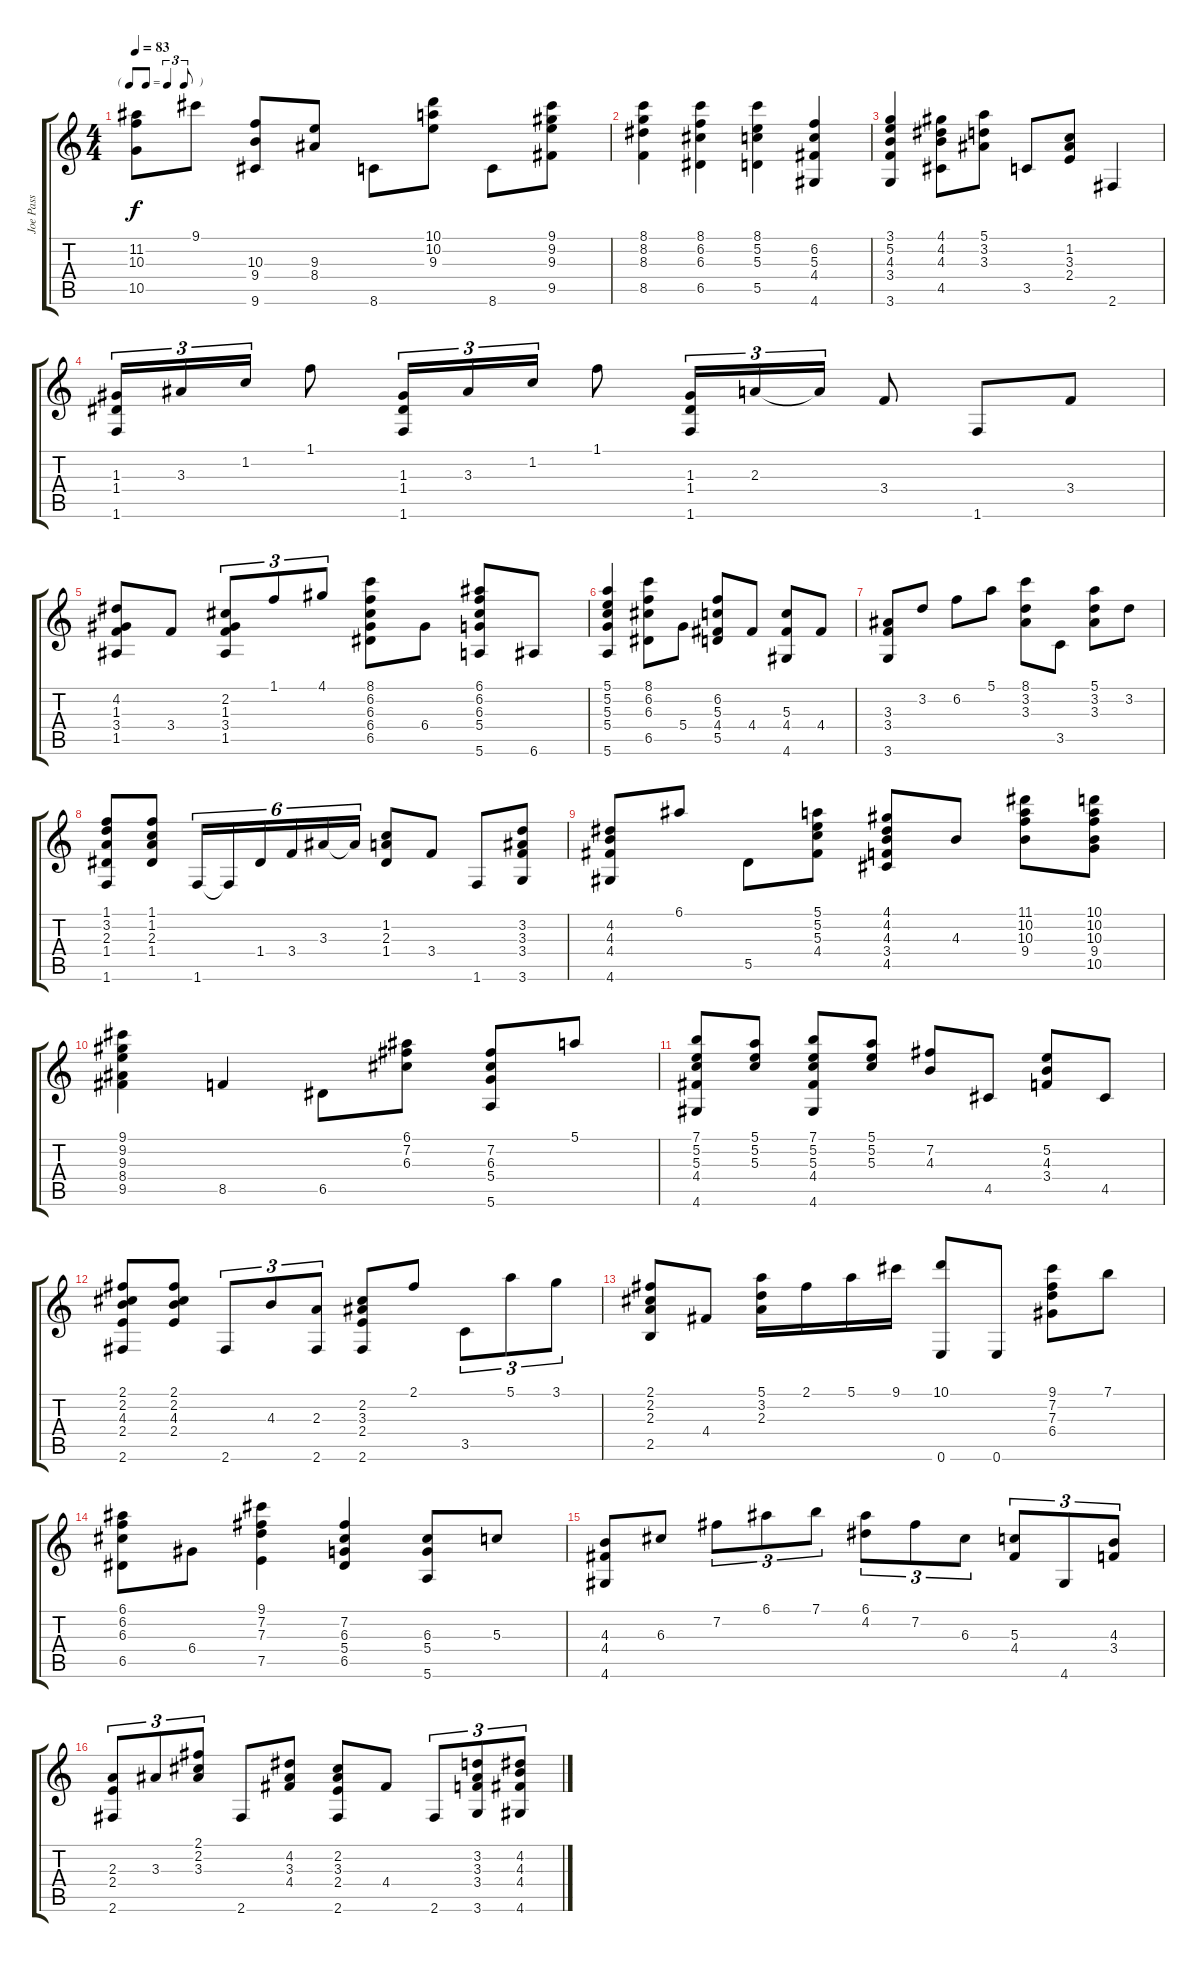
\track ("Joe Pass" "Joe Pass") {instrument electricguitarjazz}
\staff {score tabs}
\tuning (E4 B3 G3 D3 A2 E2) {hide}
\ts (4 4)
\tf triplet8th
\tempo 83
\clef g2
\ks c
(11.2 10.3 10.5).8{dy f} 9.1.8 (10.3 9.4 9.6).8 (9.3 8.4).8 8.6.8 (10.1 10.2 9.3).8 8.6.8 (9.1 9.2 9.3 9.5).8 |
(8.1 8.2 8.3 8.5).4 (8.1 6.2 6.3 6.5).4 (8.1 5.2 5.3 5.5).4 (6.2 5.3 4.4 4.6).4 |
(3.1 5.2 4.3 3.4 3.6).4 (4.1 4.2 4.3 4.5).8 (5.1 3.2 3.3).8 3.5.8 (1.2 3.3 2.4).8 2.6.4 |
(1.3 1.4 1.6).16{tu (3 2)} 3.3.16{tu (3 2)} 1.2.16{tu (3 2)} 1.1.8 (1.3 1.4 1.6).16{tu (3 2)} 3.3.16{tu (3 2)} 1.2.16{tu (3 2)} 1.1.8 (1.3 1.4 1.6).16{tu (3 2)} 2.3.16{tu (3 2)} 2.3{t}.16{tu (3 2)} 3.4.8 1.6.8 3.4.8 |
(4.2 1.3 3.4 1.5).8 3.4.8 (2.2 1.3 3.4 1.5).8{tu (3 2)} 1.1.8{tu (3 2)} 4.1.8{tu (3 2)} (8.1 6.2 6.3 6.4 6.5).8 6.4.8 (6.1 6.2 6.3 5.4 5.6).8 6.6.8 |
(5.1 5.2 5.3 5.4 5.6).4 (8.1 6.2 6.3 6.5).8 5.4.8 (6.2 5.3 4.4 5.5).8 4.4.8 (5.3 4.4 4.6).8 4.4.8 |
(3.3 3.4 3.6).8 3.2.8 6.2.8 5.1.8 (8.1 3.2 3.3).8 3.5.8 (5.1 3.2 3.3).8 3.2.8 |
(1.1 3.2 2.3 1.4 1.6).8 (1.1 1.2 2.3 1.4).8 1.6.16{tu (6 4)} 1.6{t}.16{tu (6 4)} 1.4.16{tu (6 4)} 3.4.16{tu (6 4)} 3.3.16{tu (6 4)} 3.3{t}.16{tu (6 4)} (1.2 2.3 1.4).8 3.4.8 1.6.8 (3.2 3.3 3.4 3.6).8 |
(4.2 4.3 4.4 4.6).8 6.1.8 5.5.8 (5.1 5.2 5.3 4.4).8 (4.1 4.2 4.3 3.4 4.5).8 4.3.8 (11.1 10.2 10.3 9.4).8 (10.1 10.2 10.3 9.4 10.5).8 |
(9.1 9.2 9.3 8.4 9.5).4 8.5.4 6.5.8 (6.1 7.2 6.3).8 (7.2 6.3 5.4 5.6).8 5.1.8 |
(7.1 5.2 5.3 4.4 4.6).8 (5.1 5.2 5.3).8 (7.1 5.2 5.3 4.4 4.6).8 (5.1 5.2 5.3).8 (7.2 4.3).8 4.5.8 (5.2 4.3 3.4).8 4.5.8 |
(2.1 2.2 4.3 2.4 2.6).8 (2.1 2.2 4.3 2.4).8 2.6.8{tu (3 2)} 4.3.8{tu (3 2)} (2.3 2.6).8{tu (3 2)} (2.2 3.3 2.4 2.6).8 2.1.8 3.5.8{tu (3 2)} 5.1.8{tu (3 2)} 3.1.8{tu (3 2)} |
(2.1 2.2 2.3 2.5).8 4.4.8 (5.1 3.2 2.3).16 2.1.16 5.1.16 9.1.16 (10.1 0.6).8 0.6.8 (9.1 7.2 7.3 6.4).8 7.1.8 |
(6.1 6.2 6.3 6.5).8 6.4.8 (9.1 7.2 7.3 7.5).4 (7.2 6.3 5.4 6.5).4 (6.3 5.4 5.6).8 5.3.8 |
(4.3 4.4 4.6).8 6.3.8 7.2.8{tu (3 2)} 6.1.8{tu (3 2)} 7.1.8{tu (3 2)} (6.1 4.2).8{tu (3 2)} 7.2.8{tu (3 2)} 6.3.8{tu (3 2)} (5.3 4.4).8{tu (3 2)} 4.6.8{tu (3 2)} (4.3 3.4).8{tu (3 2)} |
(2.3 2.4 2.6).8{tu (3 2)} 3.3.8{tu (3 2)} (2.1 2.2 3.3).8{tu (3 2)} 2.6.8 (4.2 3.3 4.4).8 (2.2 3.3 2.4 2.6).8 4.4.8 2.6.8{tu (3 2)} (3.2 3.3 3.4 3.6).8{tu (3 2)} (4.2 4.3 4.4 4.6).8{tu (3 2)}
